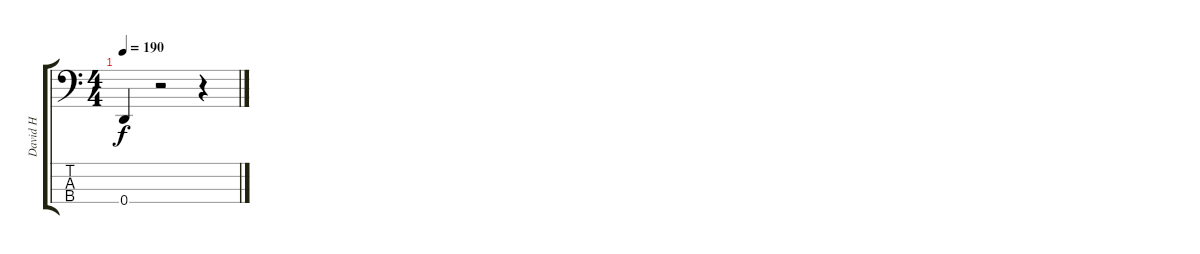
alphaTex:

\track ("David H" "David H") {instrument electricbasspick}
\staff {score tabs}
\tuning (F2 C2 G1 D1) {hide}
\ts (4 4)
\tempo 190
\clef f4
\ks c
0.4.4{dy f} r.2 r.4
